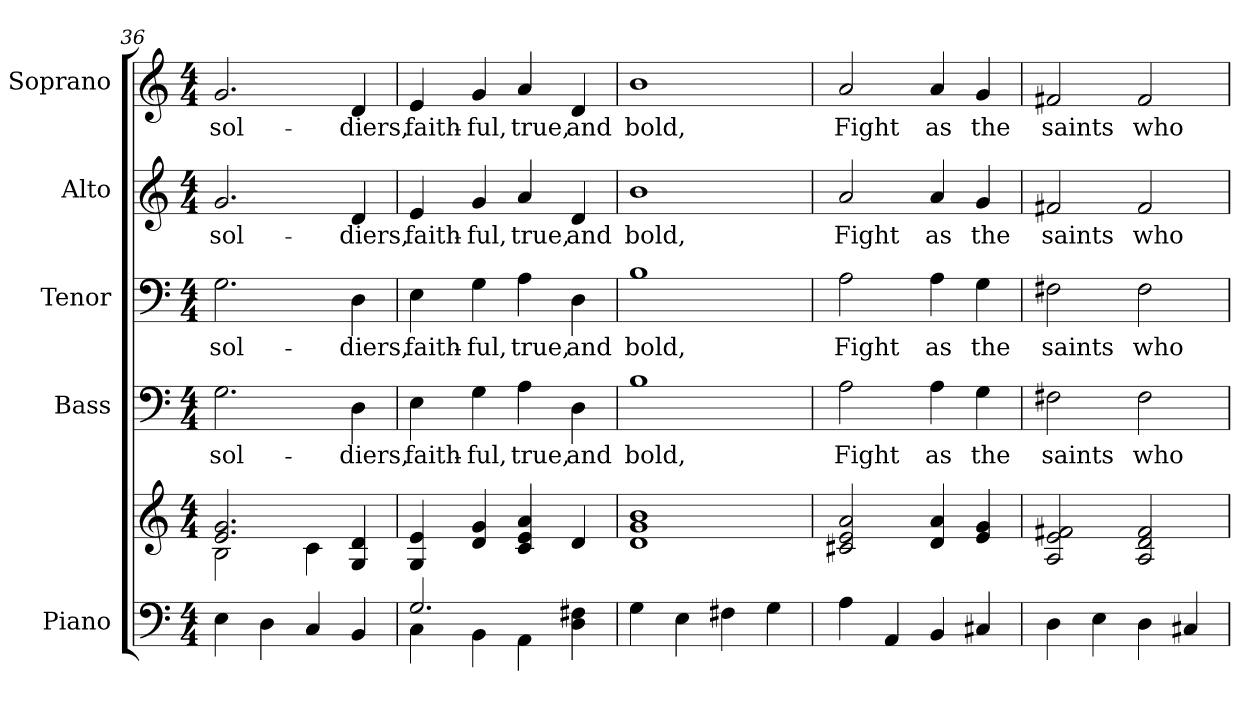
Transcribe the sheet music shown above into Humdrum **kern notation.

**kern	**kern	**kern	**text	**kern	**text	**kern	**text	**kern	**text
*part5	*part5	*part4	*part4	*part3	*part3	*part2	*part2	*part1	*part1
*staff6	*staff5	*staff4	*staff4	*staff3	*staff3	*staff2	*staff2	*staff1	*staff1
*I"Piano	*	*I"Bass	*	*I"Tenor	*	*I"Alto	*	*I"Soprano	*
*I'Pno.	*	*I'B.	*	*I'T.	*	*I'A.	*	*I'S.	*
*clefF4	*clefG2	*clefF4	*	*clefF4	*	*clefG2	*	*clefG2	*
*k[]	*k[]	*k[]	*	*k[]	*	*k[]	*	*k[]	*
*C:	*C:	*C:	*	*C:	*	*C:	*	*C:	*
*M4/4	*M4/4	*M4/4	*	*M4/4	*	*M4/4	*	*M4/4	*
=36	=36	=36	=36	=36	=36	=36	=36	=36	=36
*	*^	*	*	*	*	*	*	*	*
!	!	!	!	!LO:LY:b:color=#000000	!	!	!	!	!	!
!	!	!	!	!	!	!LO:LY:b:color=#000000	!	!	!	!
!	!	!	!	!	!	!	!	!LO:LY:b:color=#000000	!	!
!	!	!	!	!	!	!	!	!	!	!LO:LY:b:color=#000000
4Ei\	2.ei/ 2.gi	2Bi\	2.Gi\	sol-	2.Gi\	sol-	2.gi/	sol-	2.gi/	sol-
4Di\	.	.	.	.	.	.	.	.	.	.
4Ci/	.	4ci\	.	.	.	.	.	.	.	.
!	!	!	!	!LO:LY:b:color=#000000	!	!	!	!	!	!
!	!	!	!	!	!	!LO:LY:b:color=#000000	!	!	!	!
!	!	!	!	!	!	!	!	!LO:LY:b:color=#000000	!	!
!	!	!	!	!	!	!	!	!	!	!LO:LY:b:color=#000000
4BBi/	4Gi/ 4di	4ryy	4Di\	-diers,	4Di\	-diers,	4di/	-diers,	4di/	-diers,
*	*v	*v	*	*	*	*	*	*	*	*
!!LO:PB:g=z
=37	=37	=37	=37	=37	=37	=37	=37	=37	=37
*^	*	*	*	*	*	*	*	*	*
*	*	*^	*	*	*	*	*	*	*	*
!	!	!	!	!	!LO:LY:b:color=#000000	!	!	!	!	!	!
*	*	*v	*v	*	*	*	*	*	*	*	*
*	*	*^	*	*	*	*	*	*	*	*
!	!	!	!	!	!	!	!LO:LY:b:color=#000000	!	!	!	!
*	*	*v	*v	*	*	*	*	*	*	*	*
*	*	*^	*	*	*	*	*	*	*	*
!	!	!	!	!	!	!	!	!	!LO:LY:b:color=#000000	!	!
*	*	*v	*v	*	*	*	*	*	*	*	*
*	*	*^	*	*	*	*	*	*	*	*
!	!	!	!	!	!	!	!	!	!	!	!LO:LY:b:color=#000000
*	*	*v	*v	*	*	*	*	*	*	*	*
2.Gi/	4Ci\	4Gi/ 4ei	4Ei\	faith-	4Ei\	faith-	4ei/	faith-	4ei/	faith-
!	!	!	!	!LO:LY:b:color=#000000	!	!	!	!	!	!
!	!	!	!	!	!	!LO:LY:b:color=#000000	!	!	!	!
!	!	!	!	!	!	!	!	!LO:LY:b:color=#000000	!	!
!	!	!	!	!	!	!	!	!	!	!LO:LY:b:color=#000000
.	4BBi\	4di/ 4gi	4Gi\	-ful,	4Gi\	-ful,	4gi/	-ful,	4gi/	-ful,
!	!	!	!	!LO:LY:b:color=#000000	!	!	!	!	!	!
!	!	!	!	!	!	!LO:LY:b:color=#000000	!	!	!	!
!	!	!	!	!	!	!	!	!LO:LY:b:color=#000000	!	!
!	!	!	!	!	!	!	!	!	!	!LO:LY:b:color=#000000
.	4AAi\	4ci/ 4ei 4ai	4Ai\	true,	4Ai\	true,	4ai/	true,	4ai/	true,
!	!	!	!	!LO:LY:b:color=#000000	!	!	!	!	!	!
!	!	!	!	!	!	!LO:LY:b:color=#000000	!	!	!	!
!	!	!	!	!	!	!	!	!LO:LY:b:color=#000000	!	!
!	!	!	!	!	!	!	!	!	!	!LO:LY:b:color=#000000
4Di\ 4F#Xi	4ryy	4di/	4Di\	and	4Di\	and	4di/	and	4di/	and
*v	*v	*	*	*	*	*	*	*	*	*
=38	=38	=38	=38	=38	=38	=38	=38	=38	=38
*^	*	*	*	*	*	*	*	*	*
!	!	!	!	!LO:LY:b:color=#000000	!	!	!	!	!	!
*v	*v	*	*	*	*	*	*	*	*	*
*^	*	*	*	*	*	*	*	*	*
!	!	!	!	!	!	!LO:LY:b:color=#000000	!	!	!	!
*v	*v	*	*	*	*	*	*	*	*	*
*^	*	*	*	*	*	*	*	*	*
!	!	!	!	!	!	!	!	!LO:LY:b:color=#000000	!	!
*v	*v	*	*	*	*	*	*	*	*	*
*^	*	*	*	*	*	*	*	*	*
!	!	!	!	!	!	!	!	!	!	!LO:LY:b:color=#000000
*v	*v	*	*	*	*	*	*	*	*	*
4Gi\	1di 1gi 1bi	1Bi	bold,	1Bi	bold,	1bi	bold,	1bi	bold,
4Ei\	.	.	.	.	.	.	.	.	.
4F#Xi\	.	.	.	.	.	.	.	.	.
4Gi\	.	.	.	.	.	.	.	.	.
!!LO:PB:g=z
=39	=39	=39	=39	=39	=39	=39	=39	=39	=39
!	!	!	!LO:LY:b:color=#000000	!	!	!	!	!	!
!	!	!	!	!	!LO:LY:b:color=#000000	!	!	!	!
!	!	!	!	!	!	!	!LO:LY:b:color=#000000	!	!
!	!	!	!	!	!	!	!	!	!LO:LY:b:color=#000000
4Ai\	2c#Xi/ 2ei 2ai	2Ai\	Fight	2Ai\	Fight	2ai/	Fight	2ai/	Fight
4AAi/	.	.	.	.	.	.	.	.	.
!	!	!	!LO:LY:b:color=#000000	!	!	!	!	!	!
!	!	!	!	!	!LO:LY:b:color=#000000	!	!	!	!
!	!	!	!	!	!	!	!LO:LY:b:color=#000000	!	!
!	!	!	!	!	!	!	!	!	!LO:LY:b:color=#000000
4BBi/	4di/ 4ai	4Ai\	as	4Ai\	as	4ai/	as	4ai/	as
!	!	!	!LO:LY:b:color=#000000	!	!	!	!	!	!
!	!	!	!	!	!LO:LY:b:color=#000000	!	!	!	!
!	!	!	!	!	!	!	!LO:LY:b:color=#000000	!	!
!	!	!	!	!	!	!	!	!	!LO:LY:b:color=#000000
4C#Xi/	4ei/ 4gi	4Gi\	the	4Gi\	the	4gi/	the	4gi/	the
=40	=40	=40	=40	=40	=40	=40	=40	=40	=40
!	!	!	!LO:LY:b:color=#000000	!	!	!	!	!	!
!	!	!	!	!	!LO:LY:b:color=#000000	!	!	!	!
!	!	!	!	!	!	!	!LO:LY:b:color=#000000	!	!
!	!	!	!	!	!	!	!	!	!LO:LY:b:color=#000000
4Di\	2Ai/ 2ei 2f#Xi	2F#Xi\	saints	2F#Xi\	saints	2f#Xi/	saints	2f#Xi/	saints
4Ei\	.	.	.	.	.	.	.	.	.
!	!	!	!LO:LY:b:color=#000000	!	!	!	!	!	!
!	!	!	!	!	!LO:LY:b:color=#000000	!	!	!	!
!	!	!	!	!	!	!	!LO:LY:b:color=#000000	!	!
!	!	!	!	!	!	!	!	!	!LO:LY:b:color=#000000
4Di\	2Ai/ 2di 2f#i	2F#i\	who	2F#i\	who	2f#i/	who	2f#i/	who
4C#Xi/	.	.	.	.	.	.	.	.	.
=	=	=	=	=	=	=	=	=	=
*-	*-	*-	*-	*-	*-	*-	*-	*-	*-
